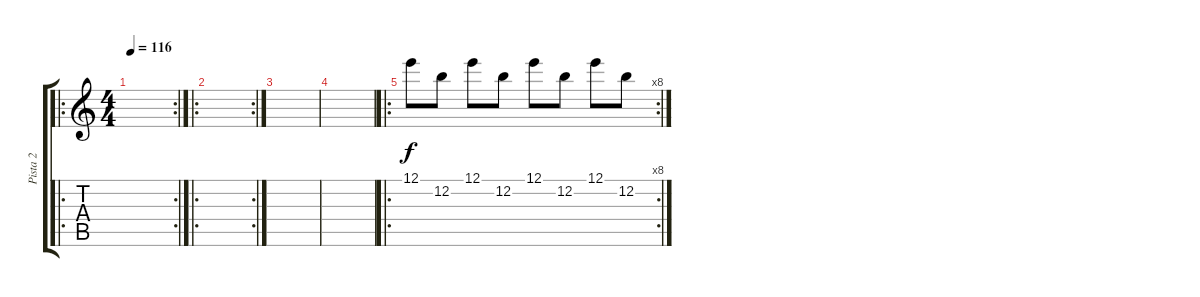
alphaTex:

\track ("Pista 2" "Pista 2") {instrument electricguitarclean}
\staff {score tabs}
\tuning (E4 B3 G3 D3 A2 E2) {hide}
\ro
\rc 2
\ts (4 4)
\tempo 116
\clef g2
\ks c
|
\ro
\rc 2
|
|
|
\ro
\rc 8
12.1.8{volume 9 instrument overdrivenguitar} 12.2.8 12.1.8 12.2.8 12.1.8 12.2.8 12.1.8 12.2.8
